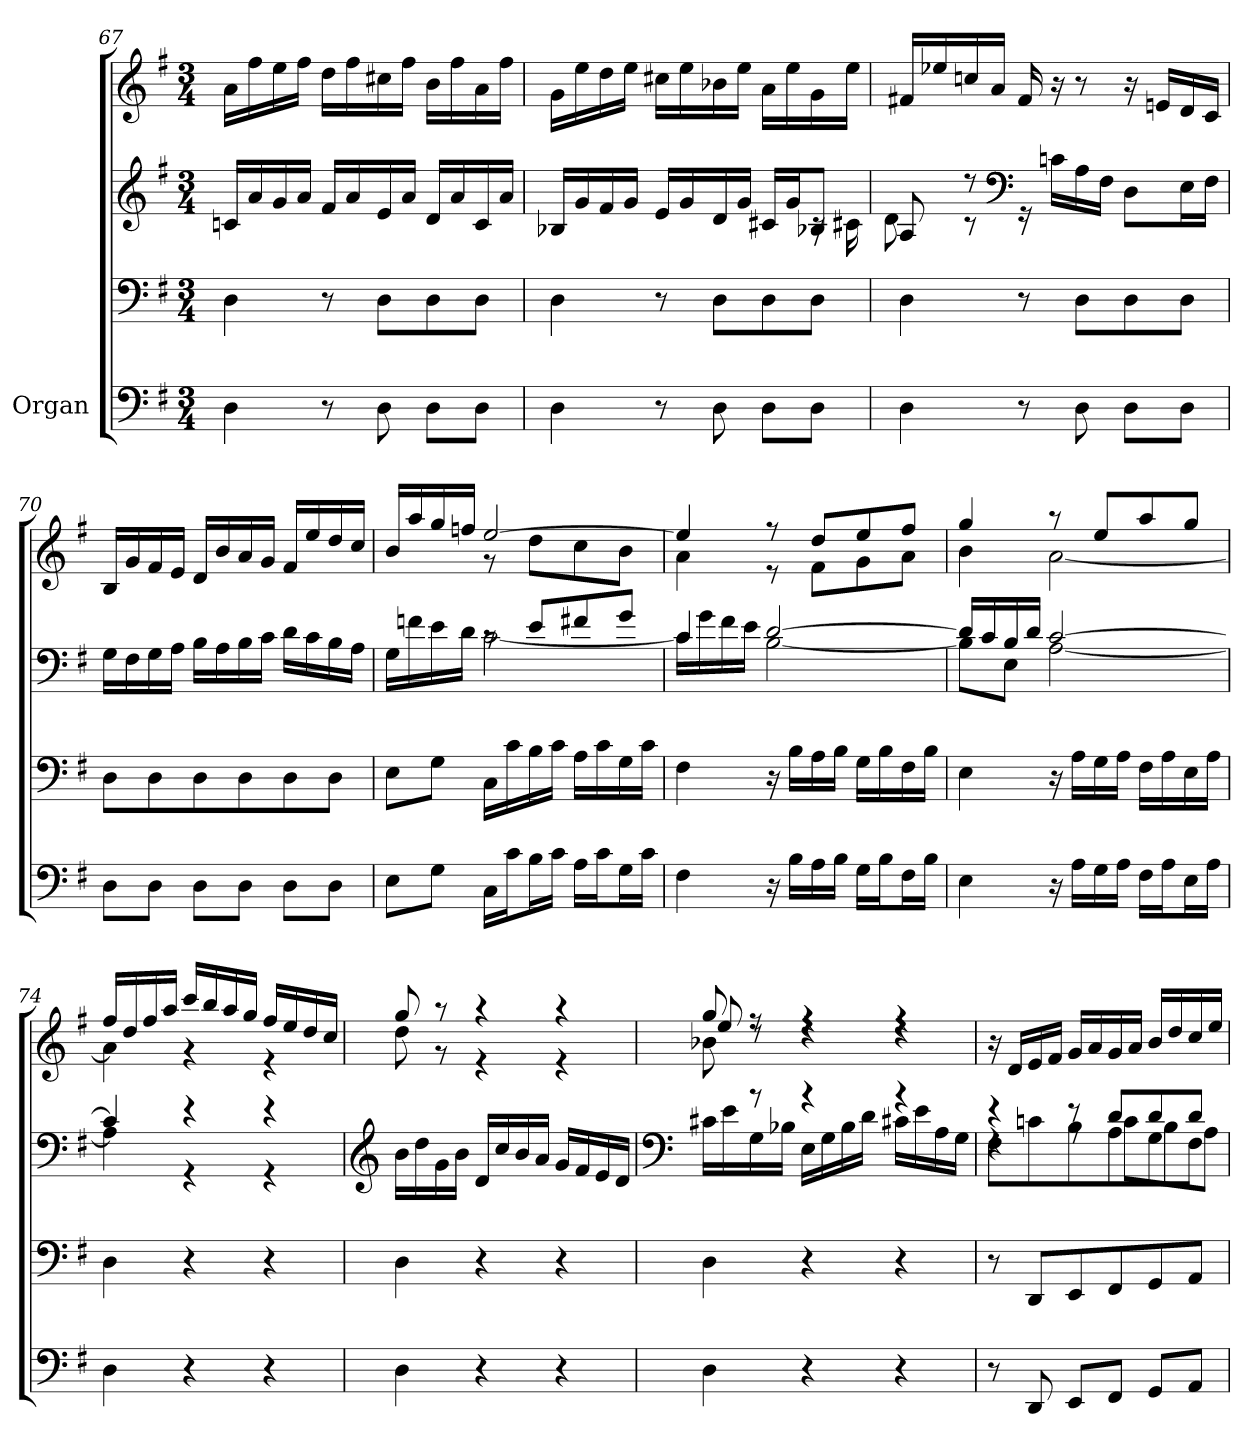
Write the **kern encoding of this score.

**kern	**kern	**kern	**kern
*part2	*part1	*part1	*part1
*staff4	*staff3	*staff2	*staff1
*I"Organ	*	*	*
*clefF4	*clefF4	*clefG2	*clefG2
*k[f#]	*k[f#]	*k[f#]	*k[f#]
*M3/4	*M3/4	*M3/4	*M3/4
=67	=67	=67	=67
4D\	4D\	16cn/LL	16a\LL
.	.	16a/	16ff#\
.	.	16g/	16ee\
.	.	16a/JJ	16ff#\JJ
8r	8r	16f#/LL	16dd\LL
.	.	16a/	16ff#\
8D\	8D\L	16e/	16cc#X\
.	.	16a/JJ	16ff#\JJ
8D\L	8D\	16d/LL	16b\LL
.	.	16a/	16ff#\
8D\J	8D\J	16c/	16a\
.	.	16a/JJ	16ff#\JJ
=68	=68	=68	=68
*	*	*^	*
4D\	4D\	16B-X/LL	8ryy	16g\LL
.	.	16g/	.	16ee\
*	*	*v	*v	*
.	.	16f#/	16dd\
.	.	16g/JJ	16ee\JJ
8r	8r	16e/LL	16cc#X\LL
.	.	16g/	16ee\
8D\	8D\L	16d/	16b-X\
.	.	16g/JJ	16ee\JJ
8D\L	8D\	16c#X/LL	16a\LL
.	.	16g/J	16ee\
*	*	*^	*
8D\J	8D\J	8B-X/J	16rc	16g\
.	.	.	16c#X\	16ee\JJ
!!LO:LB:g=z
=69	=69	=69	=69	=69
4D\	4D\	8A/	8d\	16f#X/LL
.	.	.	.	16ee-X/
.	.	8r	8r	16ccn/
.	.	.	.	16a/JJ
*	*	*clefF4	*	*
8r	8r	16rGG	2ryy	16f#/
.	.	16cn\LL	.	16r
8D\	8D\L	16A\	.	8r
.	.	16F#\JJ	.	.
8D\L	8D\	8D\L	.	16r
.	.	.	.	16en/LL
8D\J	8D\J	16E\L	.	16d/
.	.	16F#\JJ	.	16c/JJ
*	*	*v	*v	*
=70	=70	=70	=70
8D\L	8D\L	16G\LL	16B/LL
.	.	16F#\	16g/
8D\J	8D\	16G\	16f#/
.	.	16A\JJ	16e/JJ
8D\L	8D\	16B\LL	16d/LL
.	.	16A\	16b/
8D\J	8D\	16B\	16a/
.	.	16c\JJ	16g/JJ
8D\L	8D\	16d\LL	16f#/LL
.	.	16c\	16ee/
8D\J	8D\J	16B\	16dd/
.	.	16A\JJ	16cc/JJ
=71	=71	=71	=71
*	*	*^	*^
8E\L	8E\L	4ryy	16G\LL	16b/LL	4ryy
.	.	.	16fn\	16aa/	.
8G\J	8G\J	.	16e\	16gg/	.
.	.	.	16d\JJ	16ffn/JJ	.
16C\LL	16C\LL	8rc	[2c\	[2ee/	8r
16c\J	16c\	.	.	.	.
16B\L	16B\	8e/L	.	.	8dd\L
16c\JJ	16c\JJ	.	.	.	.
16A\LL	16A\LL	8f#X/	.	.	8cc\
16c\J	16c\	.	.	.	.
16G\L	16G\	8g/J	.	.	8b\J
16c\JJ	16c\JJ	.	.	.	.
=72	=72	=72	=72	=72	=72
4F#\	4F#\	4c/	16c\LL]	4ee/]	4a\
.	.	.	16g\	.	.
.	.	.	16f#\	.	.
.	.	.	16e\JJ	.	.
16r	16r	[2d/	[2B\	8r	8r
16B\LL	16B\LL	.	.	.	.
16A\	16A\	.	.	8dd/L	8f#\L
16B\JJ	16B\JJ	.	.	.	.
16G\LL	16G\LL	.	.	8ee/	8g\
16B\J	16B\	.	.	.	.
16F#\L	16F#\	.	.	8ff#/J	8a\J
16B\JJ	16B\JJ	.	.	.	.
!!LO:PB:g=z	!!
=73	=73	=73	=73	=73	=73
4E\	4E\	16d/LL]	8B\L]	4gg/	4b\
.	.	16c/	.	.	.
.	.	16B/	8E\J	.	.
.	.	16d/JJ	.	.	.
16r	16r	[2c/	[2A\	8r	[2a\
16A\LL	16A\LL	.	.	.	.
16G\	16G\	.	.	8ee/L	.
16A\JJ	16A\JJ	.	.	.	.
16F#\LL	16F#\LL	.	.	8aa/	.
16A\J	16A\	.	.	.	.
16E\L	16E\	.	.	8gg/J	.
16A\JJ	16A\JJ	.	.	.	.
=74	=74	=74	=74	=74	=74
4D\	4D\	4c/]	4A\]	16ff#/LL	4a\]
.	.	.	.	16dd/	.
.	.	.	.	16ff#/	.
.	.	.	.	16aa/JJ	.
4r	4r	4r	4r	16ccc/LL	4r
.	.	.	.	16bb/	.
.	.	.	.	16aa/	.
.	.	.	.	16gg/JJ	.
4r	4r	4r	4r	16ff#/LL	4r
.	.	.	.	16ee/	.
.	.	.	.	16dd/	.
.	.	.	.	16cc/JJ	.
*	*	*v	*v	*	*
=75	=75	=75	=75	=75
*	*	*clefG2	*	*
4D\	4D\	16b\LL	8gg/	8dd\
.	.	16dd\	.	.
.	.	16g\	8r	8r
.	.	16b\JJ	.	.
4r	4r	16d/LL	4r	4r
.	.	16cc/	.	.
.	.	16b/	.	.
.	.	16a/JJ	.	.
4r	4r	16g/LL	4r	4r
.	.	16f#/	.	.
.	.	16e/	.	.
.	.	16d/JJ	.	.
*	*	*	*v	*v
=76	=76	=76	=76
*	*	*clefF4	*
*	*	*	*^
*	*	*	*	*^
4D\	4D\	16c#X\LL	8gg/	8ee/	8b-X\
.	.	16e\	.	.	.
.	.	16G\	8rdd	8rff	8rF
.	.	16B-X\JJ	.	.	.
4r	4r	16E\LL	4rdd	4rff	4rF
.	.	16G\	.	.	.
.	.	16B-\	.	.	.
.	.	16d\JJ	.	.	.
4r	4r	16c#X\LL	4rdd	4rff	4rF
.	.	16e\	.	.	.
.	.	16A\	.	.	.
.	.	16G\JJ	.	.	.
*	*	*	*v	*v	*v
=77	=77	=77	=77
*	*	*^	*
*	*	*	*^	*
8r	8r	4re	8F#\L	4rF	16r
.	.	.	.	.	16d/LL
8DD/	8DD/L	.	8cn\	.	16e/
.	.	.	.	.	16f#/JJ
8EE/L	8EE/	8re	8B\	8rA	16g/LL
.	.	.	.	.	16a/
8FF#/J	8FF#/	8d/L	8A\	8c\L	16g/
.	.	.	.	.	16a/JJ
8GG/L	8GG/	8d/	8G\	8B\	16b/LL
.	.	.	.	.	16dd/
8AA/J	8AA/J	8d/J	8F#\J	8A\J	16cc/
.	.	.	.	.	16ee/JJ
*	*	*v	*v	*v	*
=	=	=	=
*-	*-	*-	*-
